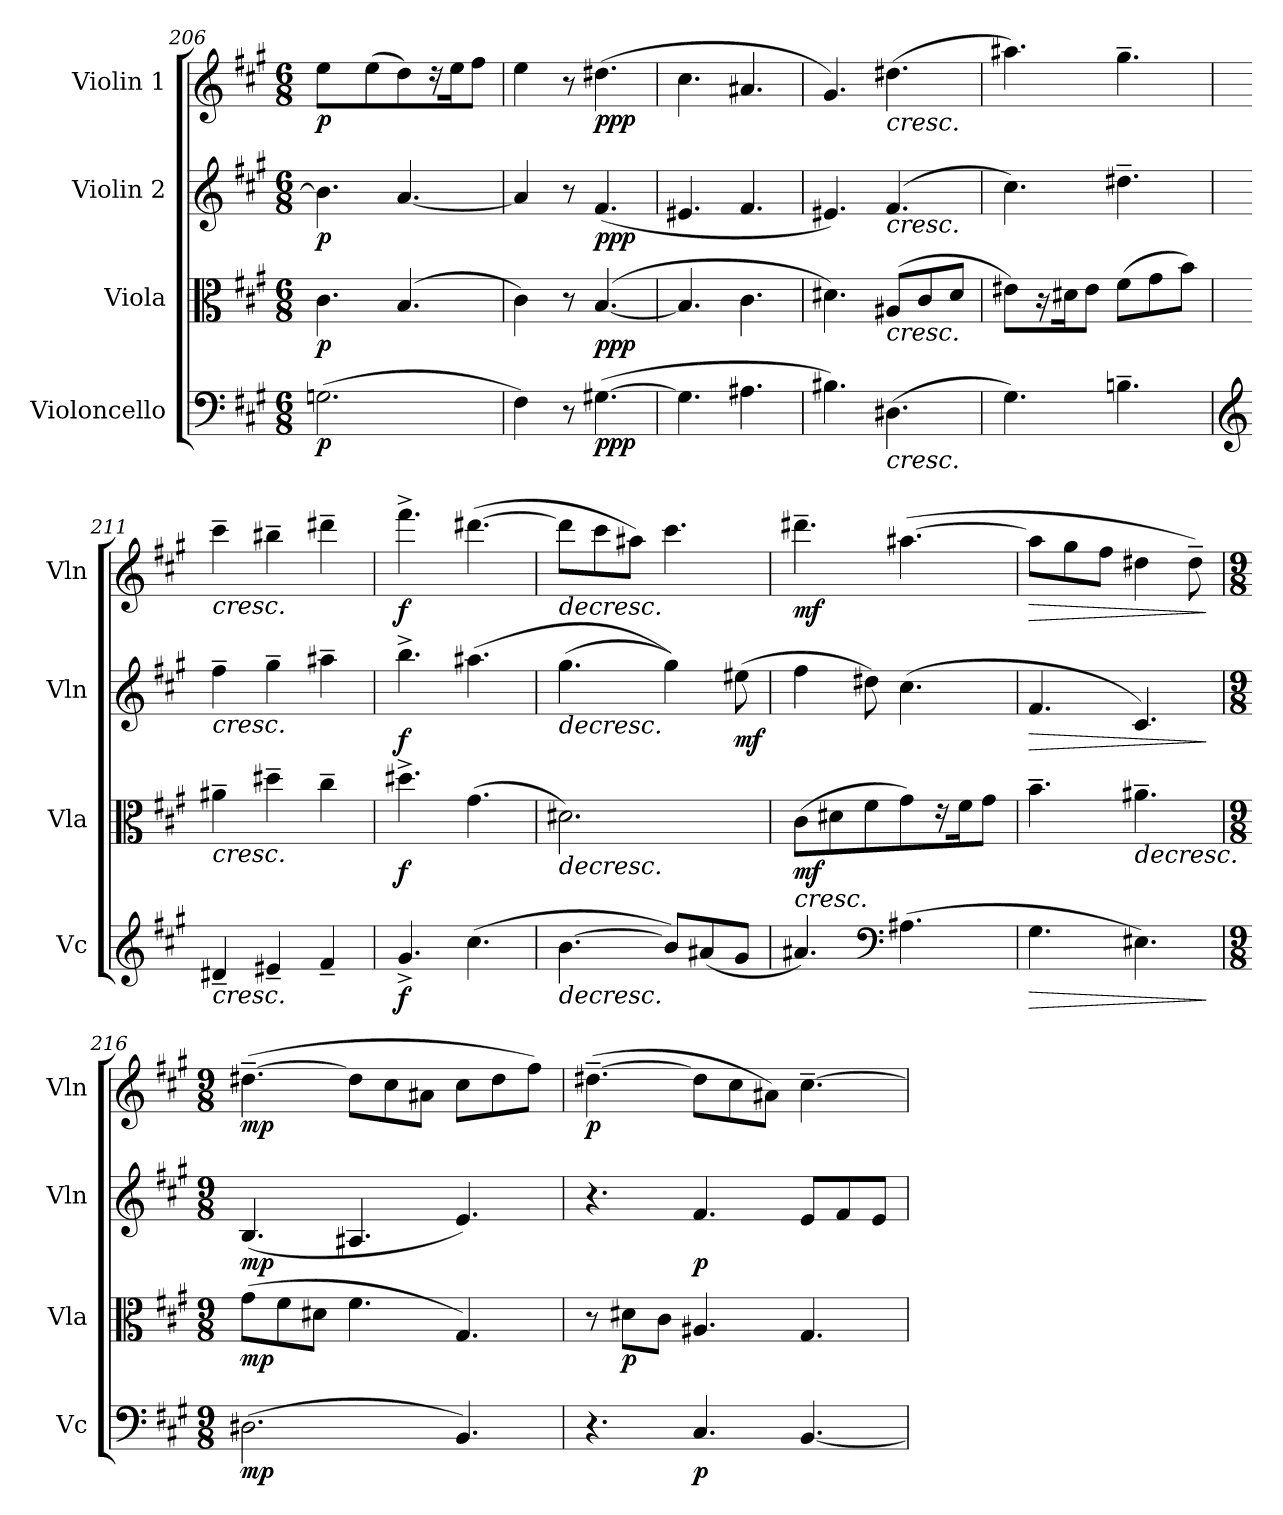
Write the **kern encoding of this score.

**kern	**dynam	**kern	**dynam	**kern	**dynam	**kern	**dynam
*part4	*part4	*part3	*part3	*part2	*part2	*part1	*part1
*staff4	*staff4	*staff3	*staff3	*staff2	*staff2	*staff1	*staff1
*I"Violoncello	*	*I"Viola	*	*I"Violin 2	*	*I"Violin 1	*
*I'Vc	*	*I'Vla	*	*I'Vln	*	*I'Vln	*
!!LO:LB:g=z
*clefF4	*	*clefC3	*	*clefG2	*	*clefG2	*
*k[f#c#g#]	*	*k[f#c#g#]	*	*k[f#c#g#]	*	*k[f#c#g#]	*
*M6/8	*	*M6/8	*	*M6/8	*	*M6/8	*
=206	=206	=206	=206	=206	=206	=206	=206
!	!LO:DY:b	!	!LO:DY:b	!	!LO:DY:b	!	!LO:DY:b
(2.Gn\	p	4.c#\	p	4.b\]	p	4ee\	p
.	.	.	.	.	.	(8ee\	.
.	.	(4.B/	.	[4.a/	.	8dd\L)	.
.	.	.	.	.	.	16r	.
.	.	.	.	.	.	16ee\J	.
.	.	.	.	.	.	8ff#\J	.
=207	=207	=207	=207	=207	=207	=207	=207
4F#\)	.	4c#\)	.	4a/]	.	4ee\	.
8r	.	8r	.	8r	.	8r	.
!	!LO:DY:b	!	!LO:DY:b	!	!LO:DY:b	!	!LO:DY:b
([4.G#X\	ppp	([4.B/	ppp	(4.f#/	ppp	(4.dd#X\	ppp
=208	=208	=208	=208	=208	=208	=208	=208
4.G#\]	.	4.B/]	.	4.e#X/	.	4.cc#\	.
4.A#X\	.	4.c#\	.	4.f#/	.	4.a#X/	.
=209	=209	=209	=209	=209	=209	=209	=209
4.B#X\)	.	4.d#X\)	.	4.e#X/)	.	4.g#/)	.
!	!	!	!	!	!	!LO:TX:b:i:t=cresc.	!
!	!	!	!	!LO:TX:b:i:t=cresc.	!	!	!
!	!	!LO:TX:b:i:t=cresc.	!	!	!	!	!
!LO:TX:b:i:t=cresc.	!	!	!	!	!	!	!
(4.D#X\	.	(8A#X/L	.	(4.f#/	.	(4.dd#X\	.
.	.	8c#/	.	.	.	.	.
.	.	8d#/J	.	.	.	.	.
=210	=210	=210	=210	=210	=210	=210	=210
4.G#\)	.	8e#X\L)	.	4.cc#\)	.	4.aa#X\)	.
.	.	16r	.	.	.	.	.
.	.	16d#X\J	.	.	.	.	.
.	.	8e#\J	.	.	.	.	.
4.Bn~\	.	(8f#\L	.	4.dd#X~\	.	4.gg#~\	.
.	.	8g#\	.	.	.	.	.
.	.	8b\J)	.	.	.	.	.
=211	=211	=211	=211	=211	=211	=211	=211
*clefG2	*	*	*	*	*	*	*
!	!LO:HP:b	!	!LO:HP:b	!	!LO:HP:b	!	!LO:HP:b
4d#X~/	<	4a#X~\	<	4ff#~\	<	4ccc#~\	<
4e#X~/	.	4dd#X~\	.	4gg#~\	.	4bb#X~\	.
4f#~/	.	4cc#~\	.	4aa#X~\	.	4ddd#X~\	.
!!LO:LB:g=z
=212	=212	=212	=212	=212	=212	=212	=212
!	!LO:DY:b	!	!LO:DY:b	!	!LO:DY:b	!	!LO:DY:b
4.g#^/	f	4.dd#X^\	f	4.bb^\	f	4.fff#^\	f
(4.cc#\	.	(4.g#\	.	(4.aa#X\	.	([4.ddd#X\	.
=213	=213	=213	=213	=213	=213	=213	=213
!	!LO:HP:b	!	!LO:HP:b	!	!LO:HP:b	!	!LO:HP:b
[4.b\	>	2.d#X\)	>	(4.gg#\	>	8ddd#\L]	>
.	.	.	.	.	.	8ccc#\	.
.	.	.	.	.	.	8aa#X\J)	.
8b/L])	.	.	.	4gg#\))	.	4.ccc#\	.
(8a#X/	.	.	.	.	.	.	.
!	!	!	!	!	!LO:DY:n=1:b	!	!
8g#/J	.	.	.	(8ee#X\	[ mf	.	.
.	[	.	[	.	.	.	[
=214	=214	=214	=214	=214	=214	=214	=214
!	!	!	!LO:HP:b	!	!	!	!
!	!	!	!LO:DY:n=1:b	!	!	!	!LO:DY:b
4.a#X/)	.	(8c#\L	< mf	4ff#\	.	4.ddd#X~\	mf
.	.	8d#X\	.	.	.	.	.
.	.	8f#\J	.	8dd#X\)	.	.	.
*clefF4	*	*	*	*	*	*	*
(4.A#X\	.	8g#\L)	.	(4.cc#\	.	([4.aa#X\	.
.	.	16r	.	.	.	.	.
.	.	16f#\J	.	.	.	.	.
.	.	8g#\J	.	.	.	.	.
.	.	.	]	.	.	.	.
=215	=215	=215	=215	=215	=215	=215	=215
!	!LO:HP:b	!	!	!	!LO:HP:b	!	!LO:HP:b
4.G#\	>	4.b~\	.	4.f#/	>	8aa#\L]	>
.	.	.	.	.	.	8gg#\	.
.	.	.	.	.	.	8ff#\J	.
!	!	!	!LO:HP:b	!	!	!	!
4.E#X\)	.	4.a#X~\	>	4.c#/)	.	4dd#X\	.
.	.	.	.	.	.	8dd#~\)	.
.	]	.	[	.	]	.	]
=216	=216	=216	=216	=216	=216	=216	=216
*M9/8	*	*M9/8	*	*M9/8	*	*M9/8	*
!	!LO:DY:b	!	!LO:DY:b	!	!LO:DY:b	!	!LO:DY:b
(2.D#X\	mp	(8g#\L	mp	(4.B/	mp	([4.dd#X~\	mp
.	.	8f#\	.	.	.	.	.
.	.	8d#X\J	.	.	.	.	.
.	.	4.f#\	.	4.A#X/	.	8dd#\L]	.
.	.	.	.	.	.	8cc#\	.
.	.	.	.	.	.	8a#X\J	.
4.BB/)	.	4.G#/)	.	4.e/)	.	8cc#\L	.
.	.	.	.	.	.	8dd#\	.
.	.	.	.	.	.	8ff#\J)	.
.	]	.	]	.	]	.	]
!!LO:PB:g=z
=217	=217	=217	=217	=217	=217	=217	=217
!	!	!	!	!	!	!	!LO:DY:b
4.r	.	8r	.	4.r	.	([4.dd#X~\	p
!	!	!	!LO:DY:b	!	!	!	!
.	.	8d#X\L	p	.	.	.	.
.	.	8c#\J	.	.	.	.	.
!	!LO:DY:b	!	!	!	!LO:DY:b	!	!
4.C#/	p	4.A#X/	.	4.f#/	p	8dd#\L]	.
.	.	.	.	.	.	8cc#\	.
.	.	.	.	.	.	8a#X\J)	.
[4.BB/	.	4.G#/	.	8e/L	.	[4.cc#~\	.
.	.	.	.	8f#/	.	.	.
.	.	.	.	8e/J	.	.	.
=	=	=	=	=	=	=	=
*-	*-	*-	*-	*-	*-	*-	*-
